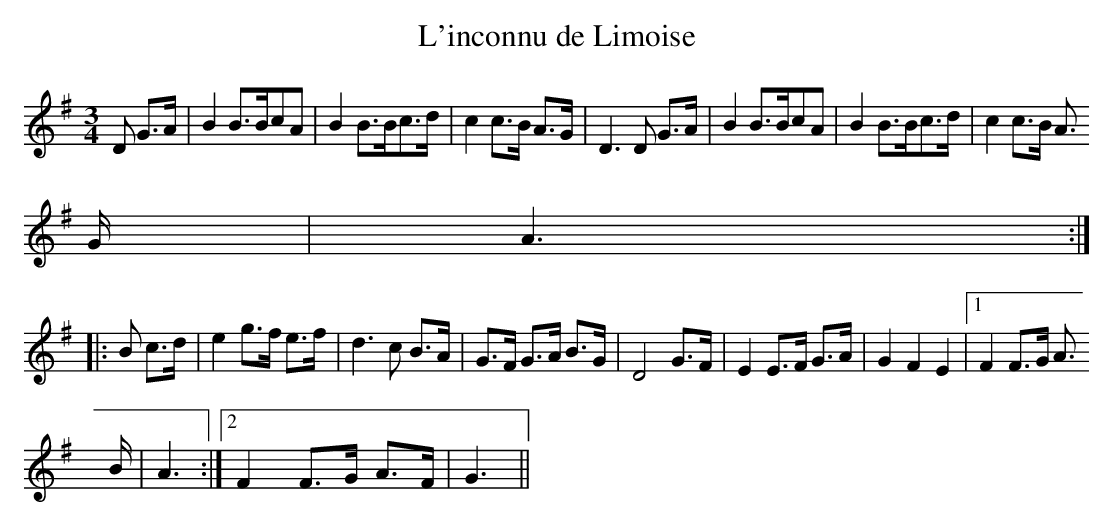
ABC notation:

X:1
T:L'inconnu de Limoise
M:3/4
L:1/8
K:G
D G>A|B2 B>BcA|B2 B>Bc>d|c2 c>B A>G|D3 D G>A|B2 B>BcA|B2 B>Bc>d|c2 c>B A
>G|A3:|
|:B c>d|e2 g>f e>f|d3 c B>A|G>F G>A B>G|D4 G>F|E2E>F G>A|G2F2E2|1F2 F>G A>
B|A3:|2F2F>G A>F|G3||
